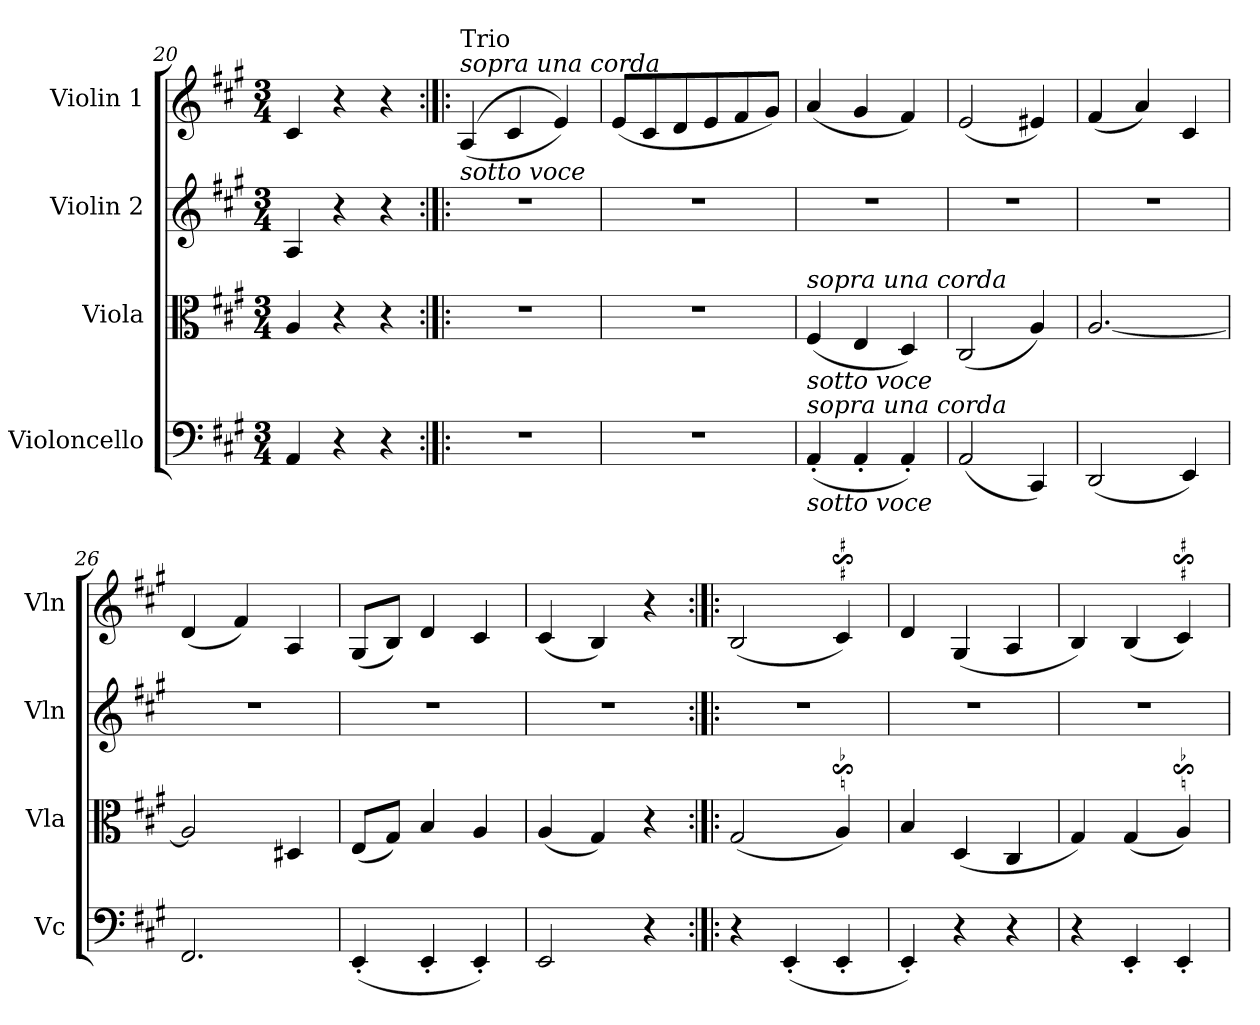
**kern	**kern	**kern	**kern
*part4	*part3	*part2	*part1
*staff4	*staff3	*staff2	*staff1
*I"Violoncello	*I"Viola	*I"Violin 2	*I"Violin 1
*I'Vc	*I'Vla	*I'Vln	*I'Vln
*clefF4	*clefC3	*clefG2	*clefG2
*k[f#c#g#]	*k[f#c#g#]	*k[f#c#g#]	*k[f#c#g#]
*M3/4	*M3/4	*M3/4	*M3/4
=20	=20	=20	=20
4AA/	4A/	4A/	4c#/
4r	4r	4r	4r
4r	4r	4r	4r
!!LO:PB:g=z
=21:|!|:	=21:|!|:	=21:|!|:	=21:|!|:
!	!	!	!LO:TX:a:i:t=sopra una corda
!	!	!	!LO:TX:a:t=Trio
!	!	!	!LO:TX:b:i:t=sotto voce
2.r	2.r	2.r	((4A/
.	.	.	4c#/
.	.	.	4e/))
=22	=22	=22	=22
2.r	2.r	2.r	(8e/L
.	.	.	8c#/
.	.	.	8d/
.	.	.	8e/
.	.	.	8f#/
.	.	.	8g#/J)
=23	=23	=23	=23
!	!LO:TX:a:i:t=sopra una corda	!	!
!	!LO:TX:b:i:t=sotto voce	!	!
!LO:TX:a:i:t=sopra una corda	!	!	!
!LO:TX:b:i:t=sotto voce	!	!	!
(4AA'/	(4F#/	2.r	(4a/
4AA'/	4E/	.	4g#/
4AA'/)	4D/)	.	4f#/)
=24	=24	=24	=24
(2AA/	(2C#/	2.r	(2e/
4CC#/)	4A/)	.	4e#X/)
=25	=25	=25	=25
(2DD/	[2.A/	2.r	(4f#/
.	.	.	4a/)
4EE/)	.	.	4c#/
=26	=26	=26	=26
2.FF#/	2A/]	2.r	(4d/
.	.	.	4f#/)
.	4D#X/	.	4A/
=27	=27	=27	=27
(4EE'/	(8E/L	2.r	(8G#/L
.	8G#/J)	.	8B/J)
4EE'/	4B/	.	4d/
4EE'/)	4A/	.	4c#/
=28	=28	=28	=28
2EE/	(4A/	2.r	(4c#/
.	4G#/)	.	4B/)
4r	4r	.	4r
!!LO:LB:g=z
=29:|!|:	=29:|!|:	=29:|!|:	=29:|!|:
4r	(2G#/	2.r	(2B/
(4EE'/	.	.	.
4EE'/	4As$Ss/)	.	4c#s$sS/)
=30	=30	=30	=30
4EE'/)	4B/	2.r	4d/
4r	(4D/	.	(4G#/
4r	4C#/	.	4A/
=31	=31	=31	=31
4r	4G#/)	2.r	4B/)
4EE'/	(4G#/	.	(4B/
4EE'/	4As$Ss/)	.	4c#s$sS/)
=	=	=	=
*-	*-	*-	*-
